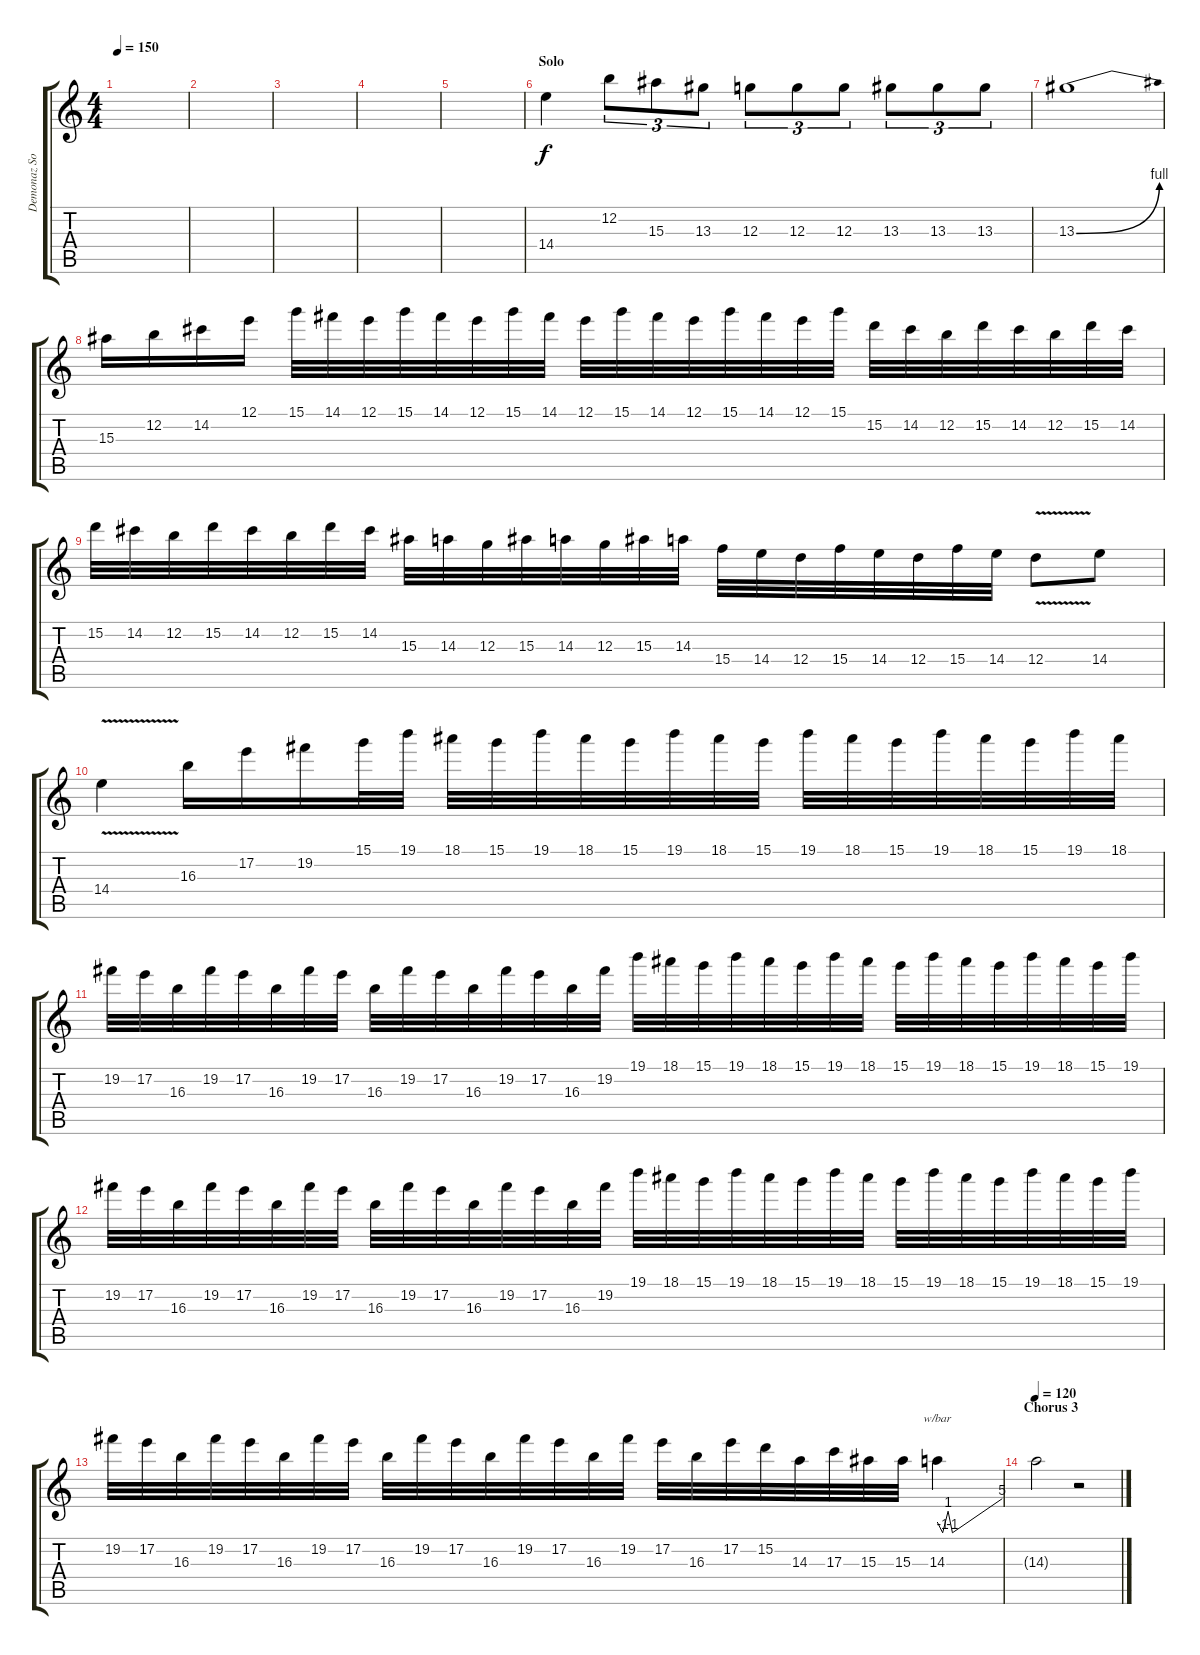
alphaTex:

\track ("Demonaz Solo" "Demonaz So") {instrument distortionguitar}
\staff {score tabs}
\tuning (E4 B3 G3 D3 A2 E2) {hide}
\ts (4 4)
\tempo 150
\clef g2
\ks c
|
|
|
|
|
\section ("" "Solo")
14.4.4 12.2.8{tu (3 2)} 15.3.8{tu (3 2)} 13.3.8{tu (3 2)} 12.3.8{tu (3 2)} 12.3.8{tu (3 2)} 12.3.8{tu (3 2)} 13.3.8{tu (3 2)} 13.3.8{tu (3 2)} 13.3.8{tu (3 2)} |
13.3{be (bend 0 0 60 4)}.1 |
15.3.16 12.2.16 14.2.16 12.1.16 15.1.32 14.1.32 12.1.32 15.1.32 14.1.32 12.1.32 15.1.32 14.1.32 12.1.32 15.1.32 14.1.32 12.1.32 15.1.32 14.1.32 12.1.32 15.1.32 15.2.32 14.2.32 12.2.32 15.2.32 14.2.32 12.2.32 15.2.32 14.2.32 |
15.2.32 14.2.32 12.2.32 15.2.32 14.2.32 12.2.32 15.2.32 14.2.32 15.3.32 14.3.32 12.3.32 15.3.32 14.3.32 12.3.32 15.3.32 14.3.32 15.4.32 14.4.32 12.4.32 15.4.32 14.4.32 12.4.32 15.4.32 14.4.32 12.4{v}.8 14.4.8 |
14.4{v}.4 16.3.16 17.2.16 19.2.16 15.1.32 19.1.32 18.1.32 15.1.32 19.1.32 18.1.32 15.1.32 19.1.32 18.1.32 15.1.32 19.1.32 18.1.32 15.1.32 19.1.32 18.1.32 15.1.32 19.1.32 18.1.32 |
19.2.32 17.2.32 16.3.32 19.2.32 17.2.32 16.3.32 19.2.32 17.2.32 16.3.32 19.2.32 17.2.32 16.3.32 19.2.32 17.2.32 16.3.32 19.2.32 19.1.32 18.1.32 15.1.32 19.1.32 18.1.32 15.1.32 19.1.32 18.1.32 15.1.32 19.1.32 18.1.32 15.1.32 19.1.32 18.1.32 15.1.32 19.1.32 |
19.2.32 17.2.32 16.3.32 19.2.32 17.2.32 16.3.32 19.2.32 17.2.32 16.3.32 19.2.32 17.2.32 16.3.32 19.2.32 17.2.32 16.3.32 19.2.32 19.1.32 18.1.32 15.1.32 19.1.32 18.1.32 15.1.32 19.1.32 18.1.32 15.1.32 19.1.32 18.1.32 15.1.32 19.1.32 18.1.32 15.1.32 19.1.32 |
19.2.32 17.2.32 16.3.32 19.2.32 17.2.32 16.3.32 19.2.32 17.2.32 16.3.32 19.2.32 17.2.32 16.3.32 19.2.32 17.2.32 16.3.32 19.2.32 17.2.32 16.3.32 17.2.32 15.2.32 14.3.32 17.3.32 15.3.32 15.3.32 14.3.4{tbe (custom default 0 0 5 -4 10 4 14 -4 60 20)} |
\section ("" "Chorus 3")
\tempo 120
14.3{t}.2 r.2
